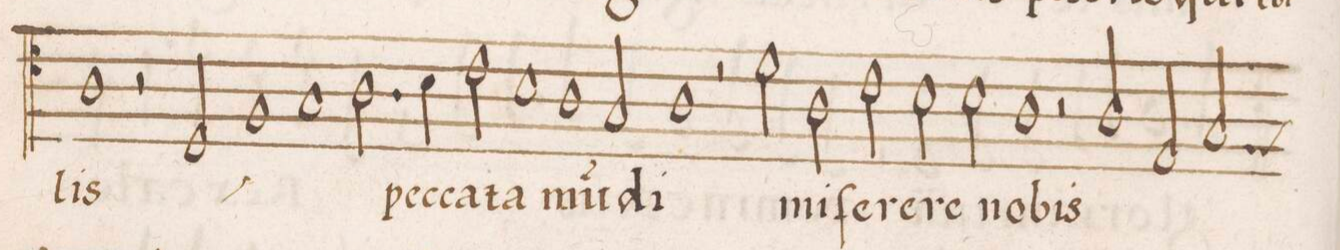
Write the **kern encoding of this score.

**kern	**text
*I"TENOR	*
*clefC4	*
*k[]	*
*met(c|)	*
*M2/1	*
1A	-lis
2r	.
*	*ij
2D/	qui
=53-	=53-
1F	tol-
1G	-lis
*	*Xij
=54-	=54-
2.A\	.
4B\	pec-
2c\	-ca-
1B	-ta
=55-	=55-
1A	mu(n)-
2G/	.
=56-	=56-
1A	-di
2r	.
2d\	mi-
=57-	=57-
2A\	-ſe-
2c\	-re-
2B\	-re
2B\	no-
=58-	=58-
1A	-bis
2r	.
2A/	.
=59-	=59-
2E/	.
*custos:F	*
2G/	.
*-	*-
